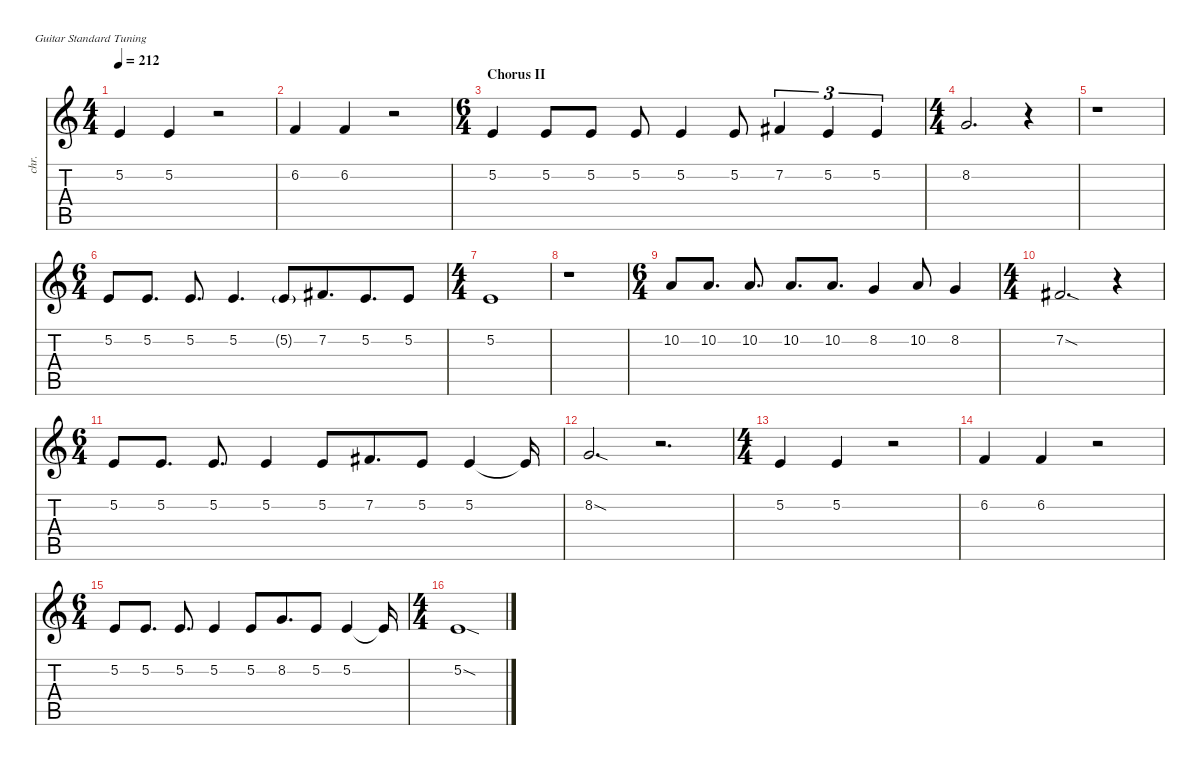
\defaultSystemsLayout 4
\hideDynamics
\bracketExtendMode nobrackets
\track ("Vocals" "chr.") {instrument voiceoohs}
\staff {score tabs}
\tuning (E4 B3 G3 D3 A2 E2)
\ts (4 4)
\tempo 212
\clef g2
\ks c
5.2.4{dy mf} 5.2.4 r.2 |
6.2.4 6.2.4 r.2 |
\ts (6 4)
\beaming (8 2 2 2 6)
\section ("" "Chorus II")
5.2.4 5.2.8 5.2.8 5.2.8 5.2.4 5.2.8 7.2{acc #}.4{tu (3 2)} 5.2.4{tu (3 2)} 5.2.4{tu (3 2)} |
\ts (4 4)
\beaming (8 2 2 2 2)
8.2.2{d} r.4 |
r.1 |
\ts (6 4)
\beaming (8 2 2 2 6)
5.2.8 5.2.8{d} 5.2.8{d} 5.2.4{d} 5.2{g}.8{dy f} 7.2{acc #}.8{d dy mf} 5.2.8{d} 5.2.8 |
\ts (4 4)
\beaming (8 2 2 2 2)
5.2.1 |
r.1 |
\ts (6 4)
\beaming (8 2 2 2 6)
10.2.8 10.2.8{d} 10.2.8{d} 10.2.8{d} 10.2.8{d} 8.2.4 10.2.8 8.2.4 |
\ts (4 4)
\beaming (8 2 2 2 2)
7.2{sod acc #}.2{d} r.4 |
\ts (6 4)
\beaming (8 2 2 2 6)
5.2.8 5.2.8{d} 5.2.8{d} 5.2.4 5.2.8 7.2{acc #}.8{d} 5.2.8 5.2.4 5.2{t}.16 |
8.2{sod}.2{d} r.2{d} |
\ts (4 4)
\beaming (8 2 2 2 2)
5.2.4 5.2.4 r.2 |
6.2.4 6.2.4 r.2 |
\ts (6 4)
\beaming (8 2 2 2 6)
5.2.8 5.2.8{d} 5.2.8{d} 5.2.4 5.2.8 8.2.8{d} 5.2.8 5.2.4 5.2{t}.16 |
\ts (4 4)
\beaming (8 2 2 2 2)
5.2{sod}.1
